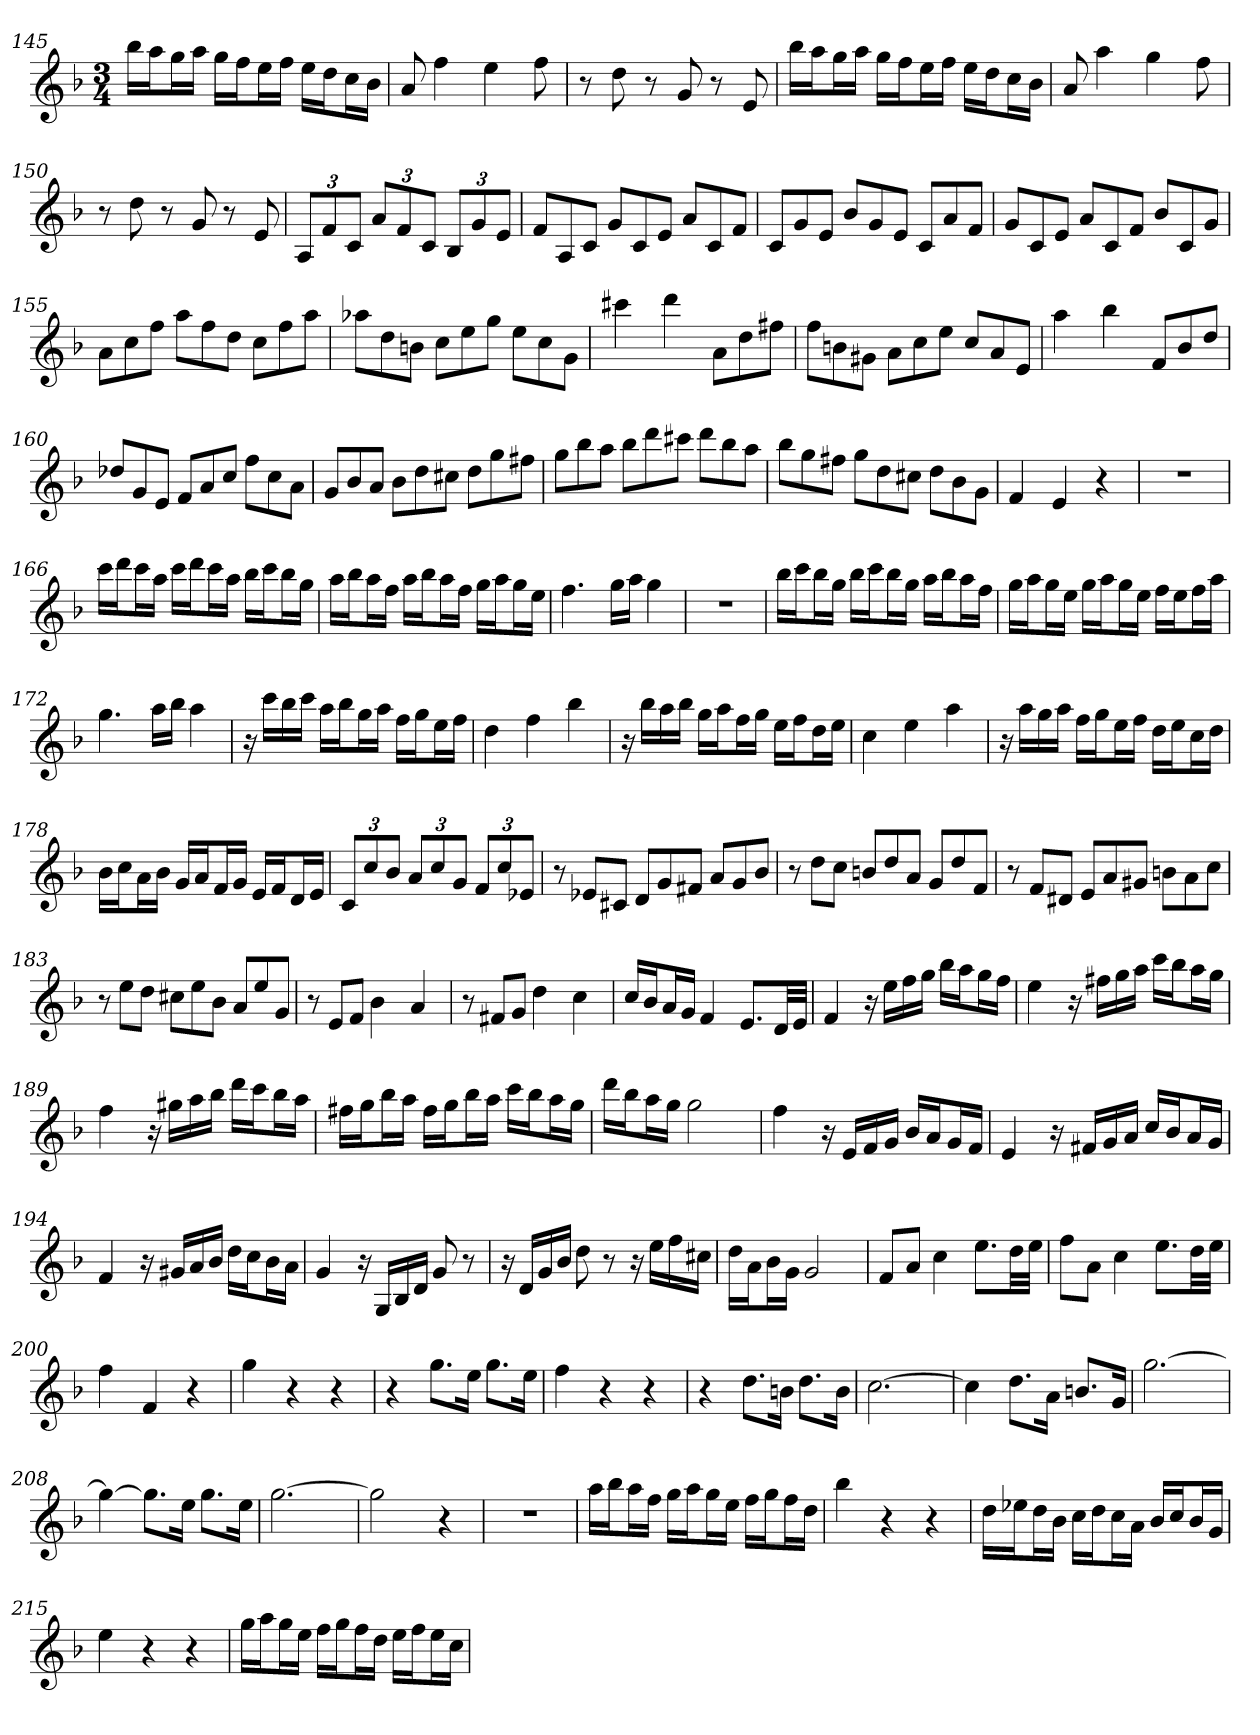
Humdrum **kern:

**kern
*part1
*staff1
*clefG2
*k[b-]
*F:
*M3/4
=145
16bb-\LL
16aa\J
16gg\L
16aa\JJ
16gg\LL
16ff\J
16ee\L
16ff\JJ
16ee\LL
16dd\J
16cc\L
16b-\JJ
=146
8a
4ff
4ee
8ff
=147
8r
8dd
8r
8g
8r
8e
=148
16bb-\LL
16aa\J
16gg\L
16aa\JJ
16gg\LL
16ff\J
16ee\L
16ff\JJ
16ee\LL
16dd\J
16cc\L
16b-\JJ
=149
8a
4aa
4gg
8ff
=150
8r
8dd
8r
8g
8r
8e
=151
12A/L
12f/
12c/J
12a/L
12f/
12c/J
12B-/L
12g/
12e/J
=152
*Xtuplet
12f/L
12A/
12c/J
12g/L
12c/
12e/J
12a/L
12c/
12f/J
=153
12c/L
12g/
12e/J
12b-/L
12g/
12e/J
12c/L
12a/
12f/J
=154
12g/L
12c/
12e/J
12a/L
12c/
12f/J
12b-/L
12c/
12g/J
=155
12a\L
12cc\
12ff\J
12aa\L
12ff\
12dd\J
12cc\L
12ff\
12aa\J
=156
12aa-X\L
12dd\
12bn\J
12cc\L
12ee\
12gg\J
12ee\L
12cc\
12g\J
=157
4ccc#X
4ddd
12a\L
12dd\
12ff#X\J
=158
12ff\L
12bn\
12g#X\J
12a\L
12cc\
12ee\J
12cc/L
12a/
12e/J
=159
4aa
4bb-
12f/L
12b-/
12dd/J
=160
12dd-X/L
12g/
12e/J
12f/L
12a/
12cc/J
12ff\L
12cc\
12a\J
=161
12g/L
12b-/
12a/J
12b-\L
12dd\
12cc#X\J
12dd\L
12gg\
12ff#X\J
=162
12gg\L
12bb-\
12aa\J
12bb-\L
12ddd\
12ccc#X\J
12ddd\L
12bb-\
12aa\J
=163
12bb-\L
12gg\
12ff#X\J
12gg\L
12dd\
12cc#X\J
12dd\L
12b-\
12g\J
=164
4f
4e
4r
=165
2.r
=166
16ccc\LL
16ddd\J
16ccc\L
16aa\JJ
16ccc\LL
16ddd\J
16ccc\L
16aa\JJ
16bb-\LL
16ccc\J
16bb-\L
16gg\JJ
=167
16aa\LL
16bb-\J
16aa\L
16ff\JJ
16aa\LL
16bb-\J
16aa\L
16ff\JJ
16gg\LL
16aa\J
16gg\L
16ee\JJ
=168
4.ff
16gg\LL
16aa\JJ
4gg
=169
2.r
=170
16bb-\LL
16ccc\J
16bb-\L
16gg\JJ
16bb-\LL
16ccc\J
16bb-\L
16gg\JJ
16aa\LL
16bb-\J
16aa\L
16ff\JJ
=171
16gg\LL
16aa\J
16gg\L
16ee\JJ
16gg\LL
16aa\J
16gg\L
16ee\JJ
16ff\LL
16ee\J
16ff\L
16aa\JJ
=172
4.gg
16aa\LL
16bb-\JJ
4aa
=173
16r
16ccc\LL
16bb-\
16ccc\JJ
16aa\LL
16bb-\J
16gg\L
16aa\JJ
16ff\LL
16gg\J
16ee\L
16ff\JJ
=174
4dd
4ff
4bb-
=175
16r
16bb-\LL
16aa\
16bb-\JJ
16gg\LL
16aa\J
16ff\L
16gg\JJ
16ee\LL
16ff\J
16dd\L
16ee\JJ
=176
4cc
4ee
4aa
=177
16r
16aa\LL
16gg\
16aa\JJ
16ff\LL
16gg\J
16ee\L
16ff\JJ
16dd\LL
16ee\J
16cc\L
16dd\JJ
=178
16b-\LL
16cc\J
16a\L
16b-\JJ
16g/LL
16a/J
16f/L
16g/JJ
16e/LL
16f/J
16d/L
16e/JJ
=179
*tuplet
12c/L
12cc/
12b-/J
12a/L
12cc/
12g/J
12f/L
12cc/
12e-X/J
=180
*Xtuplet
12r
12e-X/L
12c#X/J
12d/L
12g/
12f#X/J
12a/L
12g/
12b-/J
=181
12r
12dd\L
12cc\J
12bn/L
12dd/
12a/J
12g/L
12dd/
12f/J
=182
12r
12f/L
12d#X/J
12e/L
12a/
12g#X/J
12bn\L
12a\
12cc\J
=183
12r
12ee\L
12dd\J
12cc#X\L
12ee\
12b-\J
12a/L
12ee/
12g/J
=184
12r
12e/L
12f/J
4b-
4a
=185
12r
12f#X/L
12g/J
4dd
4cc
=186
16cc/LL
16b-/J
16a/L
16g/JJ
4f
8.e/L
32d/LL
32e/JJJ
=187
4f
16r
16ee\LL
16ff\
16gg\JJ
16bb-\LL
16aa\J
16gg\L
16ff\JJ
=188
4ee
16r
16ff#X\LL
16gg\
16aa\JJ
16ccc\LL
16bb-\J
16aa\L
16gg\JJ
=189
4ff
16r
16gg#X\LL
16aa\
16bb-\JJ
16ddd\LL
16ccc\J
16bb-\L
16aa\JJ
=190
16ff#X\LL
16gg\J
16bb-\L
16aa\JJ
16ff#\LL
16gg\J
16bb-\L
16aa\JJ
16ccc\LL
16bb-\J
16aa\L
16gg\JJ
=191
16ddd\LL
16bb-\J
16aa\L
16gg\JJ
2gg
=192
4ff:
16r
16e/LL
16f/
16g/JJ
16b-/LL
16a/J
16g/L
16f/JJ
=193
4e
16r
16f#X/LL
16g/
16a/JJ
16cc/LL
16b-/J
16a/L
16g/JJ
=194
4f
16r
16g#X/LL
16a/
16b-/JJ
16dd\LL
16cc\J
16b-\L
16a\JJ
=195
4g
16r
16G/LL
16B-/
16d/JJ
8g
8r
=196
16r
16d/LL
16g/
16b-/JJ
8dd
8r
16r
16ee\LL
16ff\
16cc#X\JJ
=197
16dd\LL
16a\J
16b-\L
16g\JJ
2g
=198
8f/L
8a/J
4cc
8.ee\L
32dd\LL
32ee\JJJ
=199
8ff\L
8a\J
4cc
8.ee\L
32dd\LL
32ee\JJJ
=200
4ff
4f
4r
=201
4gg
4r
4r
=202
4r
8.gg\L
16ee\Jk
8.gg\L
16ee\Jk
=203
4ff
4r
4r
=204
4r
8.dd\L
16bn\Jk
8.dd\L
16b\Jk
=205
[2.cc
=206
4cc]
8.dd\L
16a\Jk
8.bn/L
16g/Jk
=207
[2.gg
=208
4gg_
8.gg\L]
16ee\Jk
8.gg\L
16ee\Jk
=209
[2.gg
=210
2gg]
4r
=211
2.r
=212
16aa\LL
16bb-\J
16aa\L
16ff\JJ
16gg\LL
16aa\J
16gg\L
16ee\JJ
16ff\LL
16gg\J
16ff\L
16dd\JJ
=213
4bb-:
4r
4r
=214
16dd\LL
16ee-X\J
16dd\L
16b-\JJ
16cc\LL
16dd\J
16cc\L
16a\JJ
16b-/LL
16cc/J
16b-/L
16g/JJ
=215
4ee:
4r
4r
=216
16gg\LL
16aa\J
16gg\L
16ee\JJ
16ff\LL
16gg\J
16ff\L
16dd\JJ
16ee\LL
16ff\J
16ee\L
16cc\JJ
=
*-
